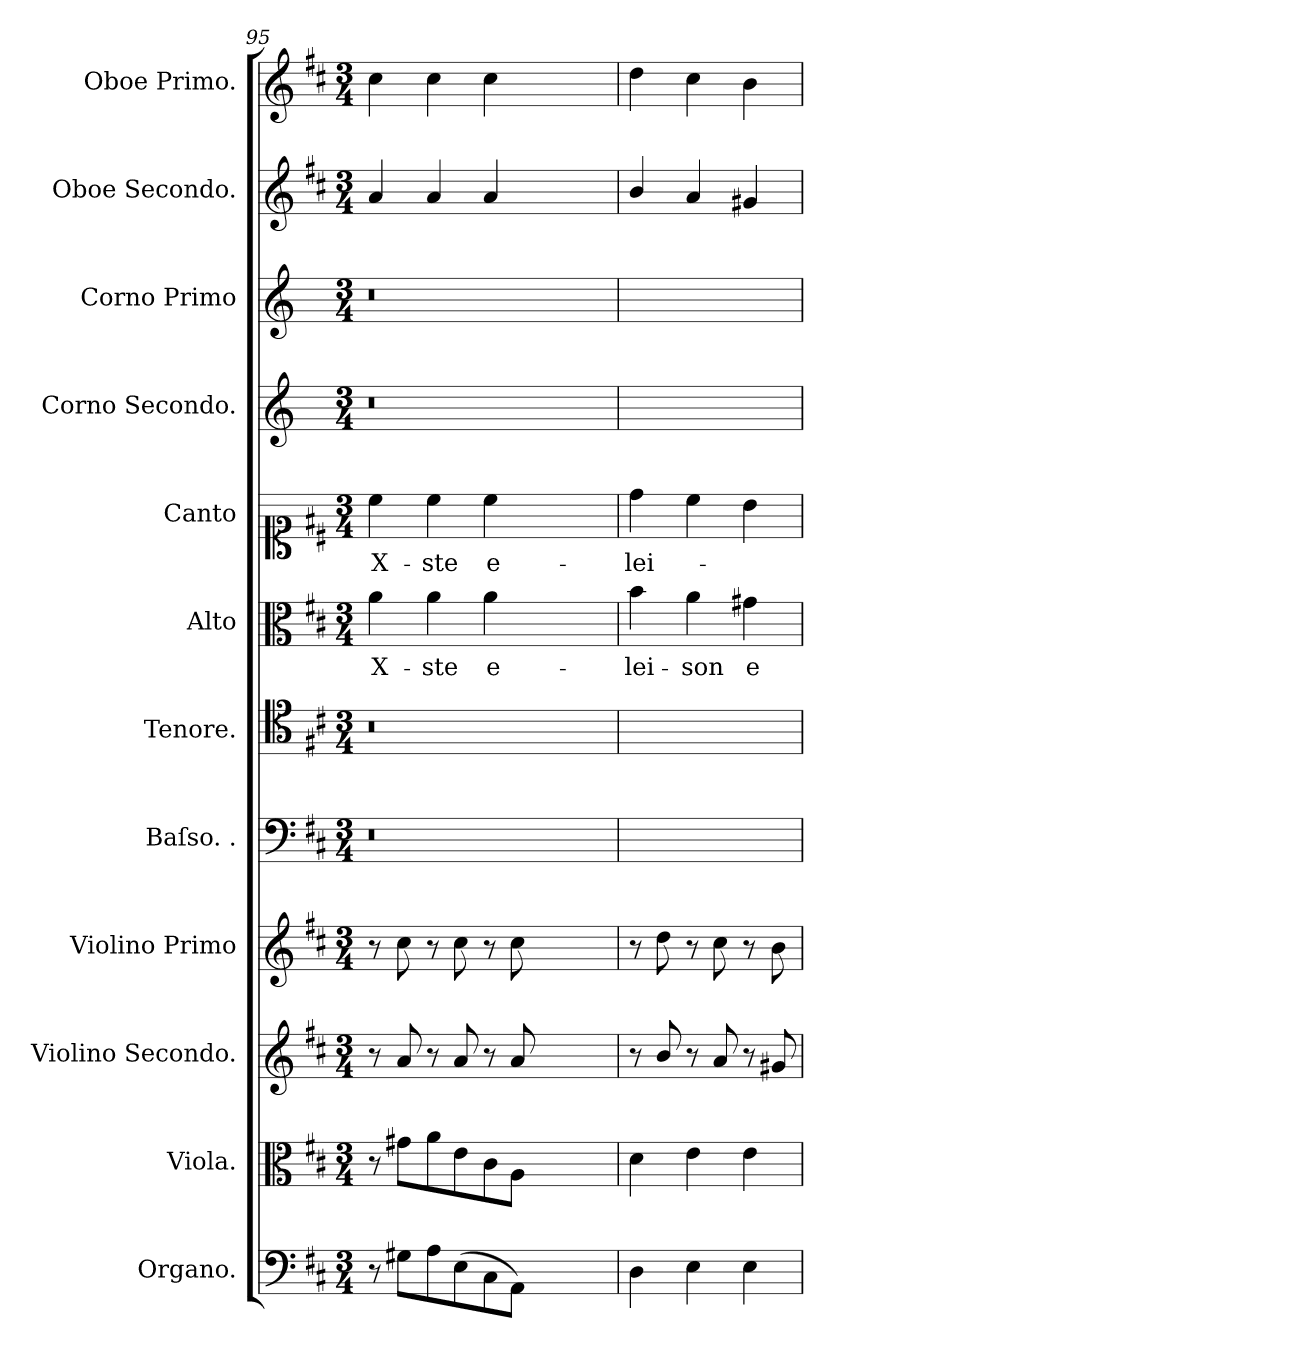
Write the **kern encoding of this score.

**kern	**kern	**kern	**kern	**kern	**kern	**kern	**text	**kern	**text	**kern	**kern	**kern	**kern
*part12	*part11	*part10	*part9	*part8	*part7	*part6	*part6	*part5	*part5	*part4	*part3	*part2	*part1
*staff12	*staff11	*staff10	*staff9	*staff8	*staff7	*staff6	*staff6	*staff5	*staff5	*staff4	*staff3	*staff2	*staff1
*I"Organo.	*I"Viola.	*I"Violino Secondo.	*I"Violino Primo	*I"Baſso. .	*I"Tenore.	*I"Alto	*	*I"Canto	*	*I"Corno Secondo.	*I"Corno Primo	*I"Oboe Secondo.	*I"Oboe Primo.
*I'org	*I'vla	*I'vl 2	*I'vl 1	*I'B	*I'T	*I'A	*	*	*	*I'cor 2	*I'cor 1	*I'ob 2	*I'ob 1
*clefF4	*clefC3	*clefG2	*clefG2	*clefF4	*clefC4	*clefC3	*	*clefC1	*	*clefG2	*clefG2	*clefG2	*clefG2
*	*	*	*	*	*	*	*	*	*	*ITrd6c10	*ITrd6c10	*	*
*k[f#c#]	*k[f#c#]	*k[f#c#]	*k[f#c#]	*k[f#c#]	*k[f#c#]	*k[f#c#]	*	*k[f#c#]	*	*k[f#c#]	*k[f#c#]	*k[f#c#]	*k[f#c#]
*M3/4	*M3/4	*M3/4	*M3/4	*M3/4	*M3/4	*M3/4	*	*M3/4	*	*M3/4	*M3/4	*M3/4	*M3/4
=95	=95	=95	=95	=95	=95	=95	=95	=95	=95	=95	=95	=95	=95
!	!	!	!	!LO:N:vis=0	!LO:N:vis=0	!	!LO:LY:i	!	!	!LO:N:vis=0	!LO:N:vis=0	!	!
8r	8r	8r	8r	1.r	1.r	4a\	X-	4cc#\	X-	1.r	1.r	4a/	4cc#\
8G#X\L	8g#X\L	8a/	8cc#\	.	.	.	.	.	.	.	.	.	.
!	!	!	!	!	!	!	!LO:LY:i	!	!	!	!	!	!
8A\	8a\	8r	8r	.	.	4a\	-ste	4cc#\	-ste	.	.	4a/	4cc#\
(>8E\	8e\	8a/	8cc#\	.	.	.	.	.	.	.	.	.	.
8C#\	8c#\	8r	8r	.	.	4a\	e-	4cc#\	e-	.	.	4a/	4cc#\
8AA\J)	8A\J	8a/	8cc#\	.	.	.	.	.	.	.	.	.	.
2.ryy	2.ryy	2.ryy	2.ryy	.	.	2.ryy	.	2.ryy	.	.	.	2.ryy	2.ryy
=96	=96	=96	=96	=96	=96	=96	=96	=96	=96	=96	=96	=96	=96
4D\	4d\	8r	8r	2.ryy	2.ryy	4b\	-lei-	4dd\	-lei-	2.ryy	2.ryy	4b/	4dd\
.	.	8b/	8dd\	.	.	.	.	.	.	.	.	.	.
4E\	4e\	8r	8r	.	.	4a\	-son	4cc#\	.	.	.	4a/	4cc#\
.	.	8a/	8cc#\	.	.	.	.	.	.	.	.	.	.
4E\	4e\	8r	8r	.	.	4g#X\	e-	4b\	.	.	.	4g#X/	4b\
.	.	8g#X/	8b\	.	.	.	.	.	.	.	.	.	.
=	=	=	=	=	=	=	=	=	=	=	=	=	=
*-	*-	*-	*-	*-	*-	*-	*-	*-	*-	*-	*-	*-	*-
